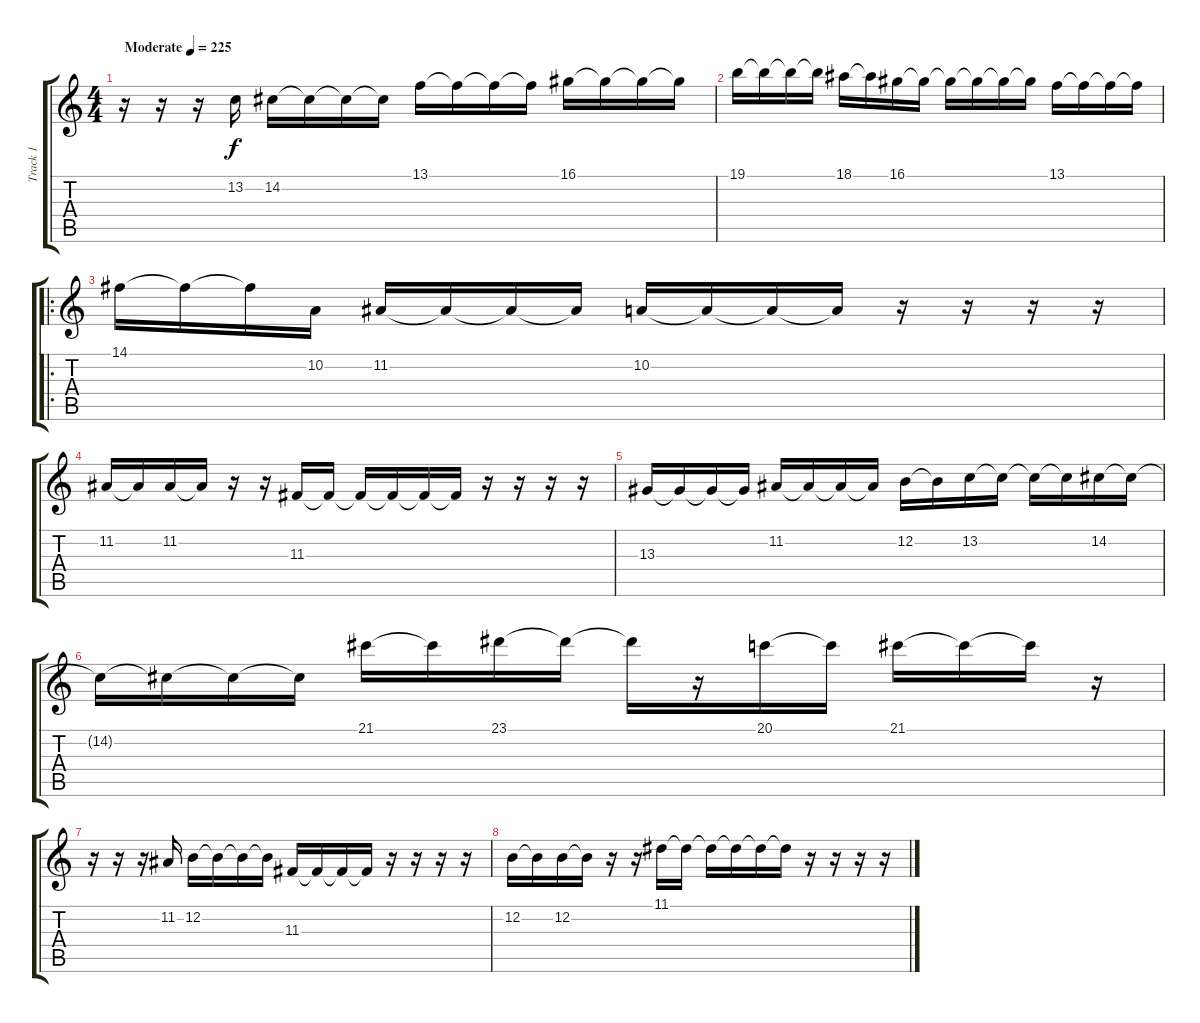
\track ("Track 1" "Track 1") {instrument lead5charang}
\staff {score tabs}
\tuning (E4 B3 G3 D3 A2 E2) {hide}
\ts (4 4)
\tempo (225 "Moderate")
\clef g2
\ks c
r.16{dy f instrument lead5charang} r.16 r.16 13.2.16 14.2.16 14.2{t}.16 14.2{t}.16 14.2{t}.16 13.1.16 13.1{t}.16 13.1{t}.16 13.1{t}.16 16.1.16 16.1{t}.16 16.1{t}.16 16.1{t}.16 |
19.1.16 19.1{t}.16 19.1{t}.16 19.1{t}.16 18.1.16 18.1{t}.16 16.1.16 16.1{t}.16 16.1{t}.16 16.1{t}.16 16.1{t}.16 16.1{t}.16 13.1.16 13.1{t}.16 13.1{t}.16 13.1{t}.16 |
\ro
14.1.16 14.1{t}.16 14.1{t}.16 10.2.16 11.2.16 11.2{t}.16 11.2{t}.16 11.2{t}.16 10.2.16 10.2{t}.16 10.2{t}.16 10.2{t}.16 r.16 r.16 r.16 r.16 |
11.2.16 11.2{t}.16 11.2.16 11.2{t}.16 r.16 r.16 11.3.16 11.3{t}.16 11.3{t}.16 11.3{t}.16 11.3{t}.16 11.3{t}.16 r.16 r.16 r.16 r.16 |
13.3.16 13.3{t}.16 13.3{t}.16 13.3{t}.16 11.2.16 11.2{t}.16 11.2{t}.16 11.2{t}.16 12.2.16 12.2{t}.16 13.2.16 13.2{t}.16 13.2{t}.16 13.2{t}.16 14.2.16 14.2{t}.16 |
14.2{t}.16 14.2{t}.16 14.2{t}.16 14.2{t}.16 21.1.16 21.1{t}.16 23.1.16 23.1{t}.16 23.1{t}.16 r.16 20.1.16 20.1{t}.16 21.1.16 21.1{t}.16 21.1{t}.16 r.16 |
r.16 r.16 r.16 11.2.16 12.2.16 12.2{t}.16 12.2{t}.16 12.2{t}.16 11.3.16 11.3{t}.16 11.3{t}.16 11.3{t}.16 r.16 r.16 r.16 r.16 |
12.2.16 12.2{t}.16 12.2.16 12.2{t}.16 r.16 r.16 11.1.16 11.1{t}.16 11.1{t}.16 11.1{t}.16 11.1{t}.16 11.1{t}.16 r.16 r.16 r.16 r.16
